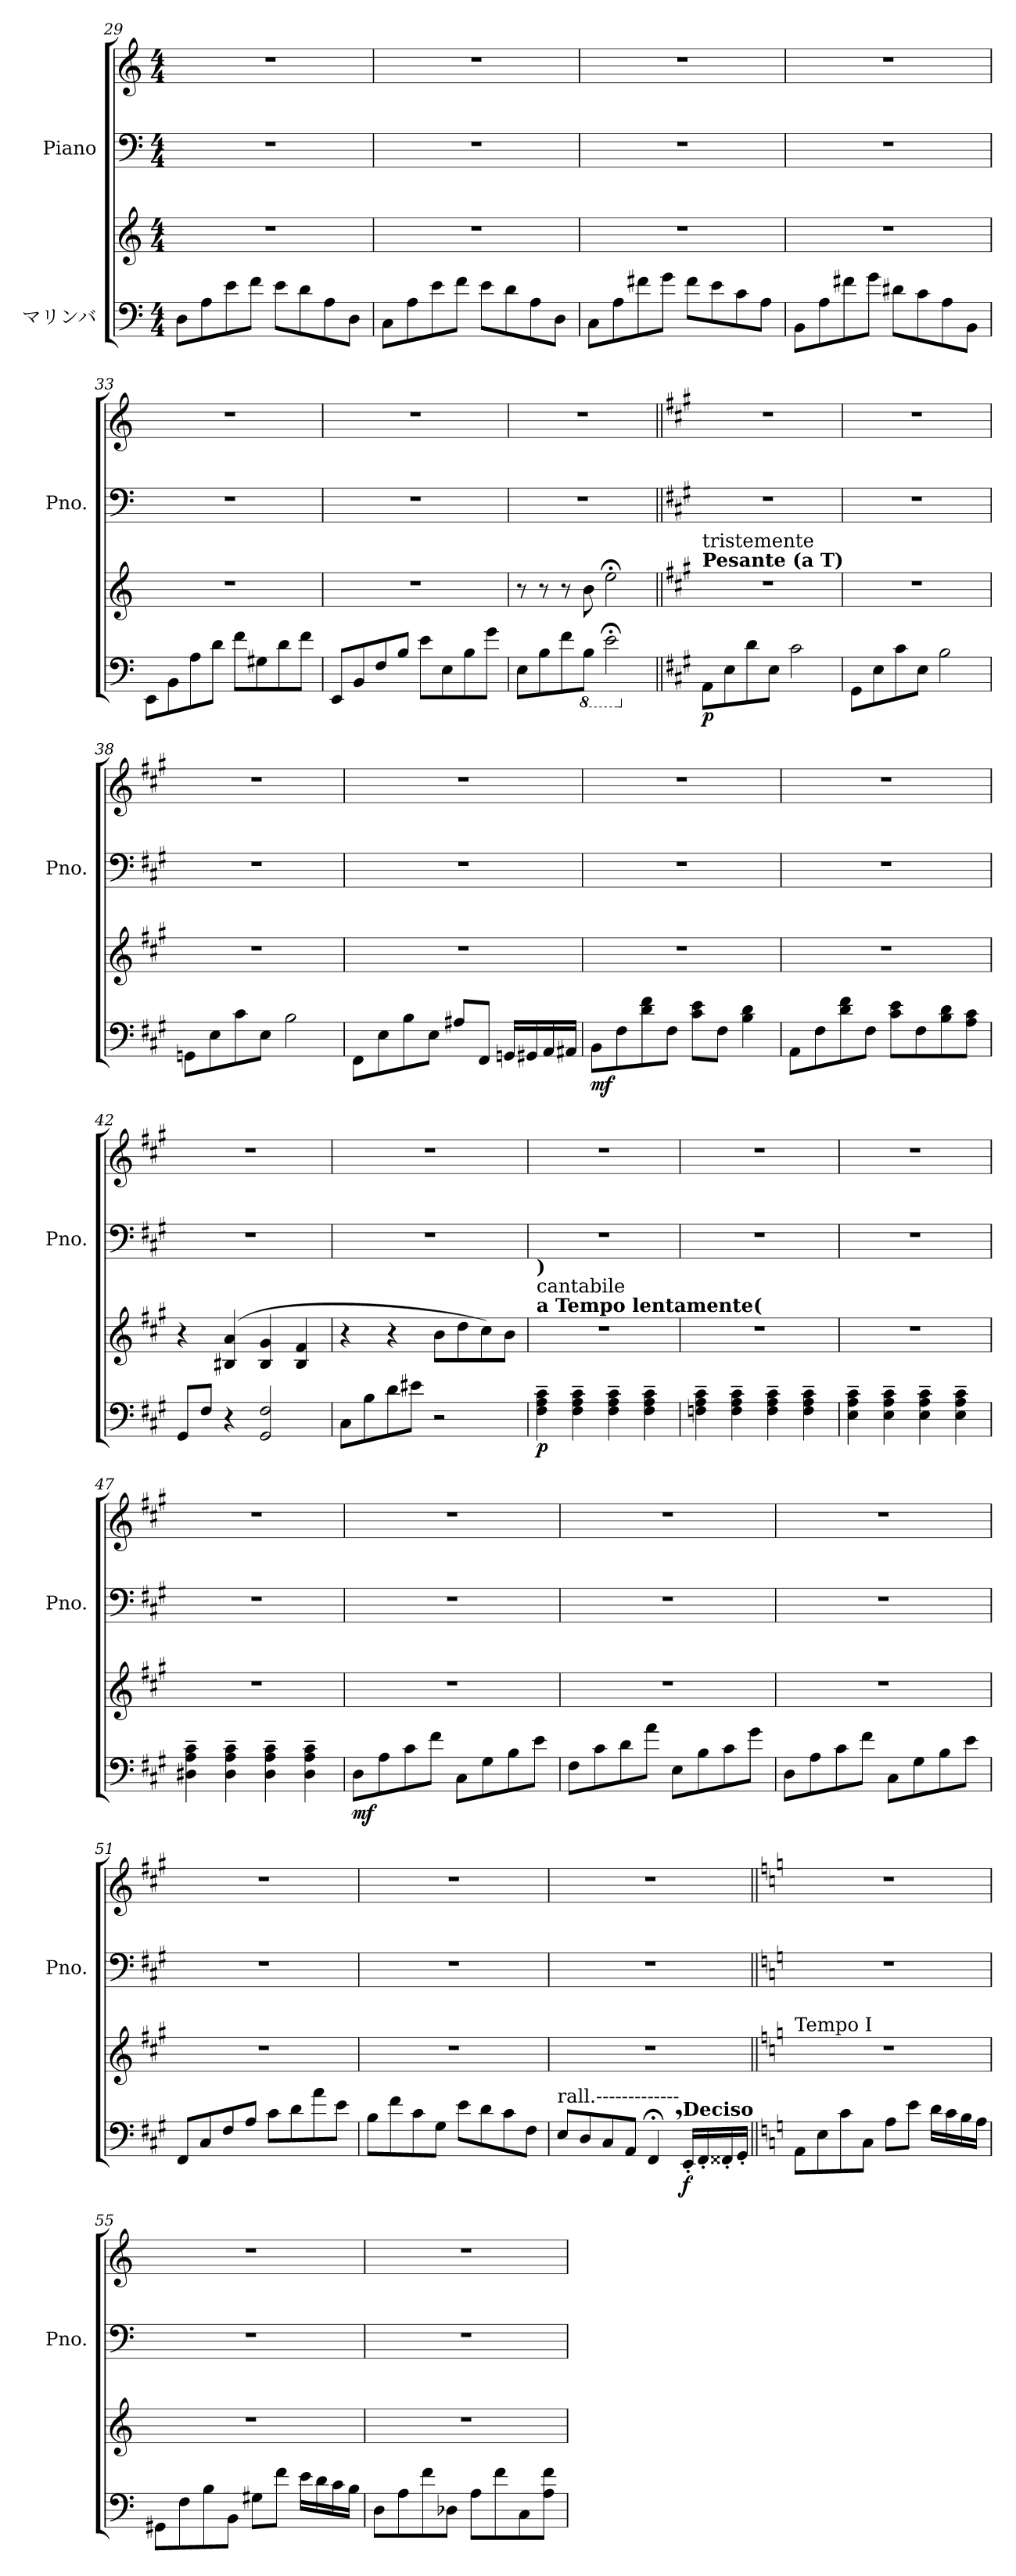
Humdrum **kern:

**kern	**kern	**dynam	**kern	**kern
*part2	*part2	*part2	*part1	*part1
*staff4	*staff3	*staff3/4	*staff2	*staff1
*I"マリンバ	*	*	*I"Piano	*
*	*	*	*I'Pno.	*
*clefF4	*clefG2	*	*clefF4	*clefG2
*k[]	*k[]	*	*k[]	*k[]
*M4/4	*M4/4	*	*M4/4	*M4/4
=29	=29	=29	=29	=29
8D\L	1r	.	1r	1r
8A\	.	.	.	.
8e\	.	.	.	.
8f\J	.	.	.	.
8e\L	.	.	.	.
8d\	.	.	.	.
8A\	.	.	.	.
8D\J	.	.	.	.
=30	=30	=30	=30	=30
8C\L	1r	.	1r	1r
8A\	.	.	.	.
8e\	.	.	.	.
8f\J	.	.	.	.
8e\L	.	.	.	.
8d\	.	.	.	.
8A\	.	.	.	.
8D\J	.	.	.	.
=31	=31	=31	=31	=31
8C\L	1r	.	1r	1r
8A\	.	.	.	.
8f#X\	.	.	.	.
8g\J	.	.	.	.
8f#\L	.	.	.	.
8e\	.	.	.	.
8c\	.	.	.	.
8A\J	.	.	.	.
!!LO:LB:g=z
=32	=32	=32	=32	=32
8BB\L	1r	.	1r	1r
8A\	.	.	.	.
8f#X\	.	.	.	.
8g\J	.	.	.	.
8d#X\L	.	.	.	.
8c\	.	.	.	.
8A\	.	.	.	.
8BB\J	.	.	.	.
=33	=33	=33	=33	=33
8EE\L	1r	.	1r	1r
8BB\	.	.	.	.
8A\	.	.	.	.
8d\J	.	.	.	.
8f\L	.	.	.	.
8G#X\	.	.	.	.
8d\	.	.	.	.
8f\J	.	.	.	.
=34	=34	=34	=34	=34
8EE/L	1r	.	1r	1r
8BB/	.	.	.	.
8F/	.	.	.	.
8B/J	.	.	.	.
8e\L	.	.	.	.
8E\	.	.	.	.
8B\	.	.	.	.
8g\J	.	.	.	.
=35	=35	=35	=35	=35
8E\L	8r	.	1r	1r
8B\	8r	.	.	.
8f\	8r	.	.	.
*8ba	*	*	*	*
8BB\J	8b\	.	.	.
2E;<\	2ee;<\	.	.	.
!!LO:LB:g=z
=36||	=36||	=36||	=36||	=36||
*k[f#c#g#]	*k[f#c#g#]	*	*k[f#c#g#]	*k[f#c#g#]
*X8ba	*	*	*	*
!	!LO:TX:a:B:t=Pesante (a T)	!	!	!
!	!LO:TX:a:t=tristemente	!	!	!
!	!	!LO:DY:b=2	!	!
8AA\L	1r	p	1r	1r
8E\	.	.	.	.
8d\	.	.	.	.
8E\J	.	.	.	.
2c#\	.	.	.	.
=37	=37	=37	=37	=37
8GG#\L	1r	.	1r	1r
8E\	.	.	.	.
8c#\	.	.	.	.
8E\J	.	.	.	.
2B\	.	.	.	.
=38	=38	=38	=38	=38
8GGn\L	1r	.	1r	1r
8E\	.	.	.	.
8c#\	.	.	.	.
8E\J	.	.	.	.
2B\	.	.	.	.
=39	=39	=39	=39	=39
8FF#\L	1r	.	1r	1r
8E\	.	.	.	.
8B\	.	.	.	.
8E\J	.	.	.	.
8A#X/L	.	.	.	.
8FF#/J	.	.	.	.
16GGn/LL	.	.	.	.
16GG#X/	.	.	.	.
16AA/	.	.	.	.
16AA#X/JJ	.	.	.	.
=40	=40	=40	=40	=40
!	!	!LO:DY:b=2	!	!
8BB\L	1r	mf	1r	1r
8F#\	.	.	.	.
8d\ 8f#\	.	.	.	.
8F#\J	.	.	.	.
8c#\ 8e\L	.	.	.	.
8F#\J	.	.	.	.
4B\ 4d\	.	.	.	.
!!LO:LB:g=z
=41	=41	=41	=41	=41
8AA\L	1r	.	1r	1r
8F#\	.	.	.	.
8d\ 8f#\	.	.	.	.
8F#\J	.	.	.	.
8c#\ 8e\L	.	.	.	.
8F#\	.	.	.	.
8B\ 8d\	.	.	.	.
8A\ 8c#\J	.	.	.	.
=42	=42	=42	=42	=42
(>8GG#/L	4r	.	1r	1r
8F#/J	.	.	.	.
4r	(4B#X/ 4a/	.	.	.
2GG#/ 2F#/	4B#/ 4g#/	.	.	.
.	4B#/ 4f#/	.	.	.
=43	=43	=43	=43	=43
8C#\L	4r	.	1r	1r
8B\	.	.	.	.
8d\	4r	.	.	.
8e#X\J	.	.	.	.
2r	8b\L	.	.	.
.	8dd\	.	.	.
.	8cc#\)	.	.	.
.	8b\J	.	.	.
=44	=44	=44	=44	=44
!	!LO:TX:a:B:t=a Tempo lentamente(	!	!	!
!	!LO:TX:a:t=cantabile	!	!	!
!	!LO:TX:a:B:t=)	!	!	!
!	!	!LO:DY:b=2	!	!
4F#\~ 4A\~ 4c#\~	1r	p	1r	1r
4F#\~ 4A\~ 4c#\~	.	.	.	.
4F#\~ 4A\~ 4c#\~	.	.	.	.
4F#\~ 4A\~ 4c#\~	.	.	.	.
=45	=45	=45	=45	=45
4Fn\~ 4A\~ 4c#\~	1r	.	1r	1r
4F\~ 4A\~ 4c#\~	.	.	.	.
4F\~ 4A\~ 4c#\~	.	.	.	.
4F\~ 4A\~ 4c#\~	.	.	.	.
=46	=46	=46	=46	=46
4E\~ 4A\~ 4c#\~	1r	.	1r	1r
4E\~ 4A\~ 4c#\~	.	.	.	.
4E\~ 4A\~ 4c#\~	.	.	.	.
4E\~ 4A\~ 4c#\~	.	.	.	.
!!LO:PB:g=z
=47	=47	=47	=47	=47
4D#X\~ 4A\~ 4c#\~	1r	.	1r	1r
4D#\~ 4A\~ 4c#\~	.	.	.	.
4D#\~ 4A\~ 4c#\~	.	.	.	.
4D#\~ 4A\~ 4c#\~	.	.	.	.
=48	=48	=48	=48	=48
!	!	!LO:DY:b=2	!	!
8D\L	1r	mf	1r	1r
8A\	.	.	.	.
8c#\	.	.	.	.
8f#\J	.	.	.	.
8C#\L	.	.	.	.
8G#\	.	.	.	.
8B\	.	.	.	.
8e\J	.	.	.	.
=49	=49	=49	=49	=49
8F#\L	1r	.	1r	1r
8c#\	.	.	.	.
8d\	.	.	.	.
8a\J	.	.	.	.
8E\L	.	.	.	.
8B\	.	.	.	.
8c#\	.	.	.	.
8g#\J	.	.	.	.
=50	=50	=50	=50	=50
8D\L	1r	.	1r	1r
8A\	.	.	.	.
8c#\	.	.	.	.
8f#\J	.	.	.	.
8C#\L	.	.	.	.
8G#\	.	.	.	.
8B\	.	.	.	.
8e\J	.	.	.	.
!!LO:LB:g=z
=51	=51	=51	=51	=51
8FF#/L	1r	.	1r	1r
8C#/	.	.	.	.
8F#/	.	.	.	.
8A/J	.	.	.	.
8c#\L	.	.	.	.
8d\	.	.	.	.
8a\	.	.	.	.
8e\J	.	.	.	.
=52	=52	=52	=52	=52
8B\L	1r	.	1r	1r
8f#\	.	.	.	.
8c#\	.	.	.	.
8G#\J	.	.	.	.
8e\L	.	.	.	.
8d\	.	.	.	.
8c#\	.	.	.	.
8F#\J	.	.	.	.
=53	=53	=53	=53	=53
!LO:TX:a:t=rall.-------------	!	!	!	!
8E/L	1r	.	1r	1r
8D/	.	.	.	.
8C#/	.	.	.	.
8AA/J	.	.	.	.
4FF#;<,/	.	.	.	.
!LO:TX:a:B:t=Deciso	!	!	!	!
!	!	!LO:DY:b=2	!	!
16EE'/LL	.	f	.	.
16FF#'/	.	.	.	.
16FF##X'/	.	.	.	.
16GG#'/JJ	.	.	.	.
!!LO:LB:g=z
=54||	=54||	=54||	=54||	=54||
*k[]	*k[]	*	*k[]	*k[]
!	!LO:TX:a:t=Tempo Ⅰ	!	!	!
8AA\L	1r	.	1r	1r
8E\	.	.	.	.
8c\	.	.	.	.
8C\J	.	.	.	.
8A\L	.	.	.	.
8e\J	.	.	.	.
16d\LL	.	.	.	.
16c\	.	.	.	.
16B\	.	.	.	.
16A\JJ	.	.	.	.
=55	=55	=55	=55	=55
8GG#X\L	1r	.	1r	1r
8F\	.	.	.	.
8B\	.	.	.	.
8BB\J	.	.	.	.
8G#X\L	.	.	.	.
8f\J	.	.	.	.
16e\LL	.	.	.	.
16d\	.	.	.	.
16c\	.	.	.	.
16B\JJ	.	.	.	.
=56	=56	=56	=56	=56
8D\L	1r	.	1r	1r
8A\	.	.	.	.
8f\	.	.	.	.
8D-X\J	.	.	.	.
8A\L	.	.	.	.
8f\	.	.	.	.
8C\	.	.	.	.
8A\ 8f\J	.	.	.	.
=	=	=	=	=
*-	*-	*-	*-	*-
